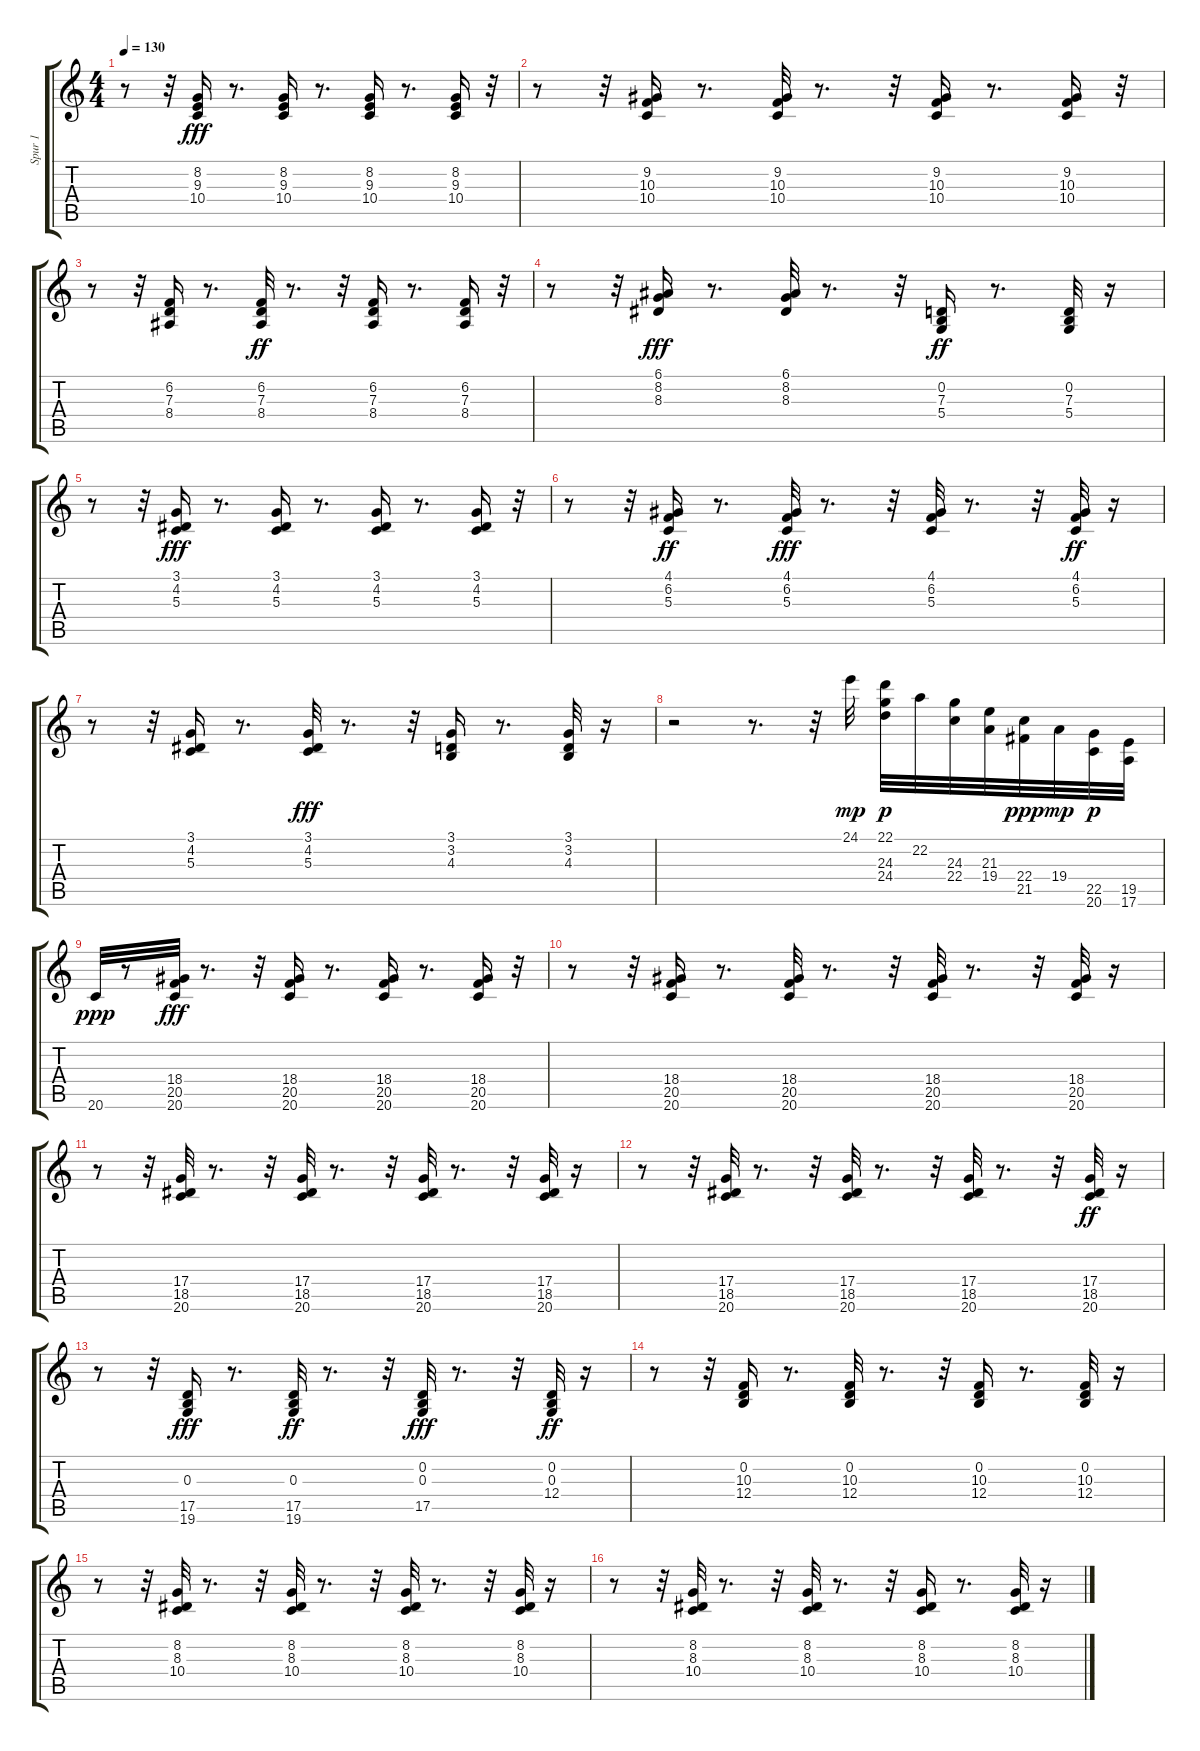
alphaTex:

\track ("Spur 1" "Spur 1") {instrument electricgrandpiano}
\staff {score tabs}
\tuning (E4 B3 G3 D3 A2 E2) {hide}
\ts (4 4)
\tempo 130
\clef g2
\ks c
r.8{dy fff} r.32 (8.2 9.3 10.4).16 r.8{d} (8.2 9.3 10.4).16 r.8{d} (8.2 9.3 10.4).16 r.8{d} (8.2 9.3 10.4).16 r.32 |
r.8 r.32 (9.2 10.3 10.4).16 r.8{d} (9.2 10.3 10.4).32 r.8{d} r.32 (9.2 10.3 10.4).16 r.8{d} (9.2 10.3 10.4).16 r.32 |
r.8 r.32 (6.2 7.3 8.4).16 r.8{d} (6.2 7.3 8.4).32{dy ff} r.8{d} r.32 (6.2 7.3 8.4).16 r.8{d} (6.2 7.3 8.4).16 r.32 |
r.8 r.32 (6.1 8.2 8.3).16{dy fff} r.8{d} (6.1 8.2 8.3).32 r.8{d} r.32 (0.2 7.3 5.4).16{dy ff} r.8{d} (0.2 7.3 5.4).32 r.16 |
r.8 r.32 (3.1 4.2 5.3).16{dy fff} r.8{d} (3.1 4.2 5.3).16 r.8{d} (3.1 4.2 5.3).16 r.8{d} (3.1 4.2 5.3).16 r.32 |
r.8 r.32 (4.1 6.2 5.3).16{dy ff} r.8{d} (4.1 6.2 5.3).32{dy fff} r.8{d} r.32 (4.1 6.2 5.3).32 r.8{d} r.32 (4.1 6.2 5.3).32{dy ff} r.16 |
r.8 r.32 (3.1 4.2 5.3).16 r.8{d} (3.1 4.2 5.3).32{dy fff} r.8{d} r.32 (3.1 3.2 4.3).16 r.8{d} (3.1 3.2 4.3).32 r.16 |
r.2 r.8{d} r.32 24.1.32{dy mp} (22.1 24.3 24.4).32{dy p} 22.2.32 (24.3 22.4).32 (21.3 19.4).32 (22.4 21.5).32{dy ppp} 19.4.32{dy mp} (22.5 20.6).32{dy p} (19.5 17.6).32 |
20.6.32{dy ppp} r.8 (18.4 20.5 20.6).32{dy fff} r.8{d} r.32 (18.4 20.5 20.6).16 r.8{d} (18.4 20.5 20.6).16 r.8{d} (18.4 20.5 20.6).16 r.32 |
r.8 r.32 (18.4 20.5 20.6).16 r.8{d} (18.4 20.5 20.6).32 r.8{d} r.32 (18.4 20.5 20.6).32 r.8{d} r.32 (18.4 20.5 20.6).32 r.16 |
r.8 r.32 (17.4 18.5 20.6).32 r.8{d} r.32 (17.4 18.5 20.6).32 r.8{d} r.32 (17.4 18.5 20.6).32 r.8{d} r.32 (17.4 18.5 20.6).32 r.16 |
r.8 r.32 (17.4 18.5 20.6).32 r.8{d} r.32 (17.4 18.5 20.6).32 r.8{d} r.32 (17.4 18.5 20.6).32 r.8{d} r.32 (17.4 18.5 20.6).32{dy ff} r.16 |
r.8 r.32 (0.3 17.5 19.6).16{dy fff} r.8{d} (0.3 17.5 19.6).32{dy ff} r.8{d} r.32 (0.2 0.3 17.5).32{dy fff} r.8{d} r.32 (0.2 0.3 12.4).32{dy ff} r.16 |
r.8 r.32 (0.2 10.3 12.4).16 r.8{d} (0.2 10.3 12.4).32 r.8{d} r.32 (0.2 10.3 12.4).16 r.8{d} (0.2 10.3 12.4).32 r.16 |
r.8 r.32 (8.2 8.3 10.4).32 r.8{d} r.32 (8.2 8.3 10.4).32 r.8{d} r.32 (8.2 8.3 10.4).32 r.8{d} r.32 (8.2 8.3 10.4).32 r.16 |
r.8 r.32 (8.2 8.3 10.4).32 r.8{d} r.32 (8.2 8.3 10.4).32 r.8{d} r.32 (8.2 8.3 10.4).16 r.8{d} (8.2 8.3 10.4).32 r.16
